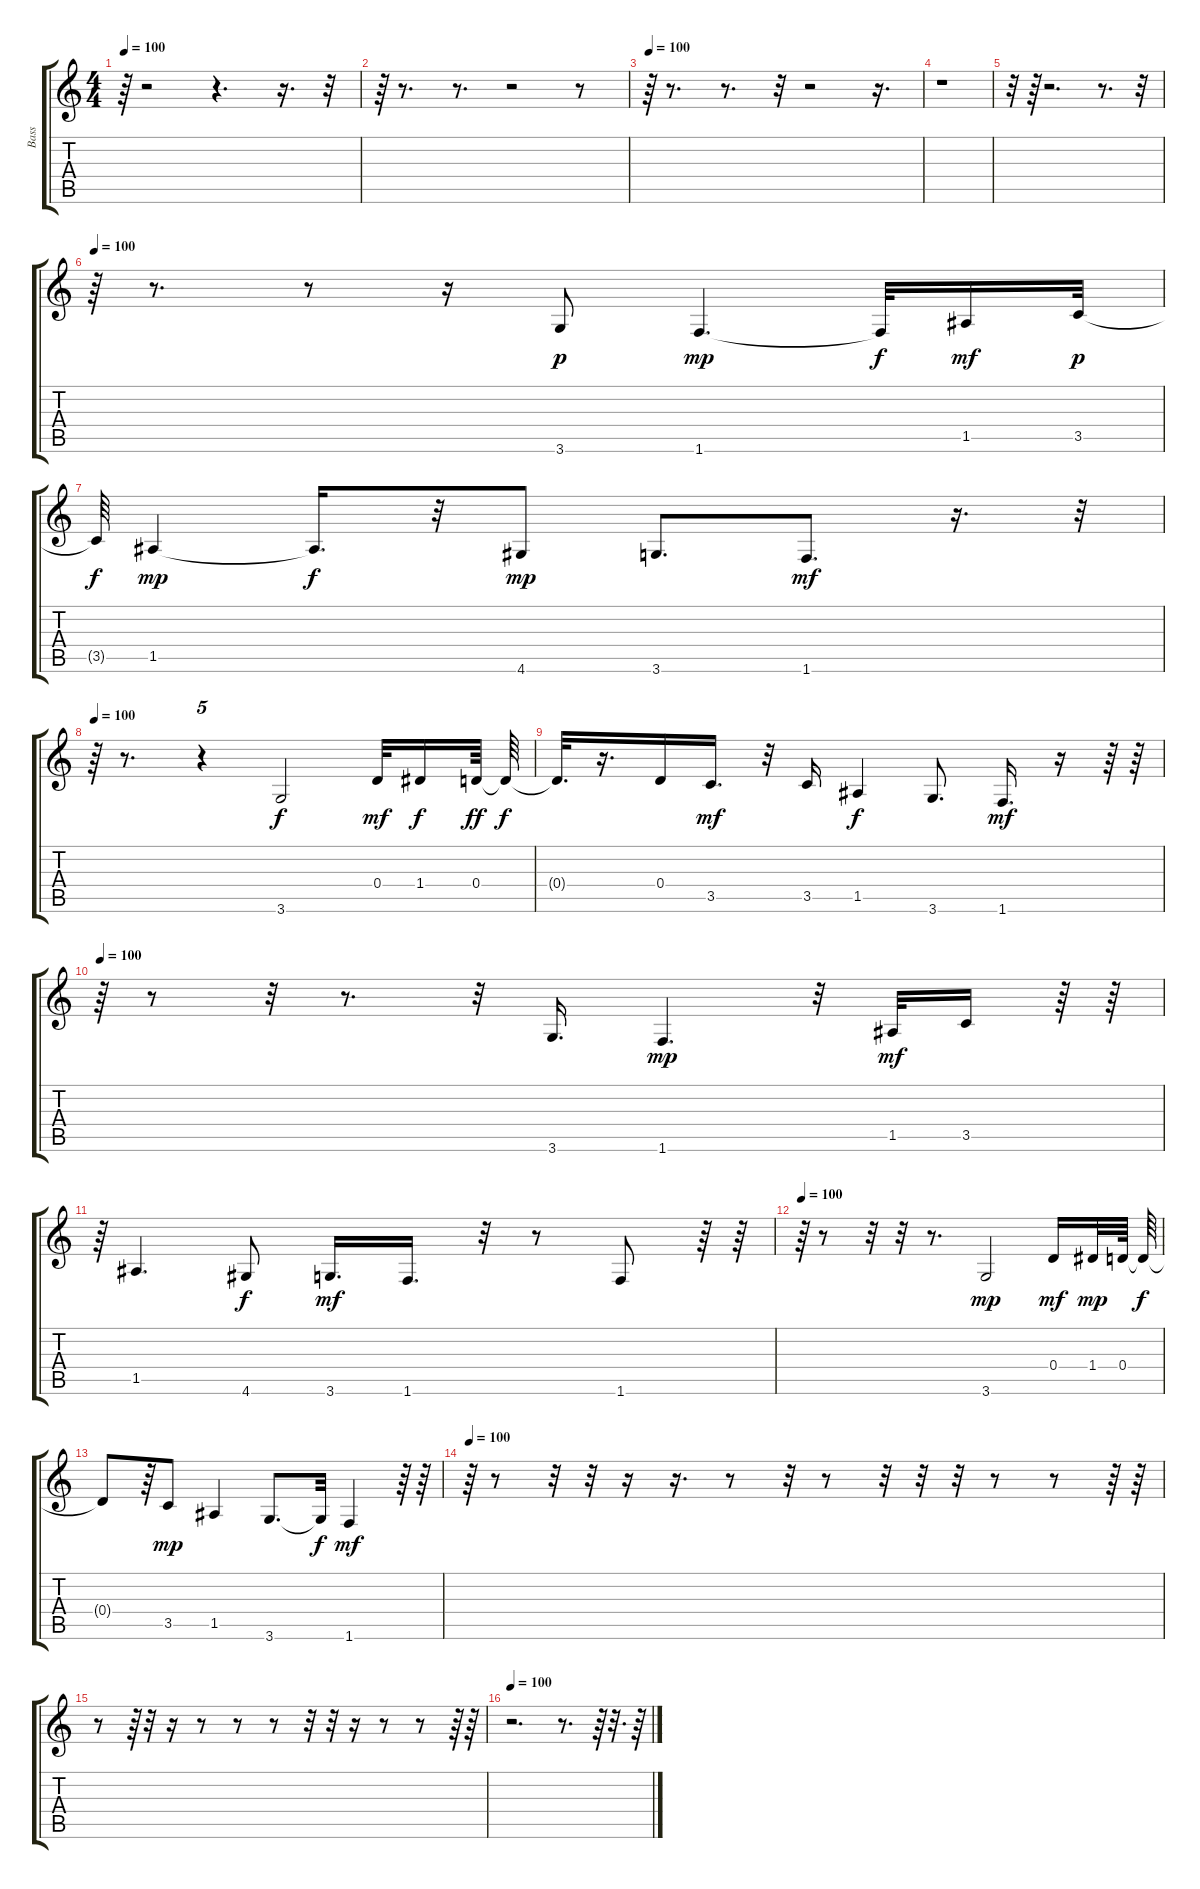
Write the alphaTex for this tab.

\track ("Bass" "Bass") {instrument fretlessbass}
\staff {score tabs}
\tuning (E4 B3 G3 D3 A2 E2) {hide}
\ts (4 4)
\tempo 100
\clef g2
\ks c
r.64{dy f} r.2 r.4{d} r.16{d} r.32 |
r.64 r.8{d} r.8{d} r.2 r.8 |
\tempo 100
r.64 r.8{d} r.8{d} r.32 r.2 r.16{d} |
r.1 |
r.32 r.64 r.2{d} r.8{d} r.32 |
\tempo 100
r.64 r.8{d} r.8 r.16 3.6.8{dy p} 1.6.4{d dy mp} 1.6{t}.32{dy f} 1.5.16{dy mf} 3.5.32{dy p} |
3.5{t}.64{dy f} 1.5.4{dy mp} 1.5{t}.16{d dy f} r.32 4.6.8{dy mp} 3.6.8{d} 1.6.8{d dy mf} r.16{d} r.32 |
\tempo 100
r.64 r.8{d} r.4{tu (5 4)} 3.6.2{dy f} 0.4.32{dy mf} 1.4.16{dy f} 0.4.64{dy ff} 0.4{t}.64{dy f} |
0.4{t}.32{d} r.16{d} 0.4.16 3.5.16{d dy mf} r.32 3.5.16 1.5.4{dy f} 3.6.8{d} 1.6.16{d dy mf} r.16 r.64 r.64 |
\tempo 100
r.64 r.8 r.32 r.8{d} r.32 3.6.16{d} 1.6.4{d dy mp} r.32 1.5.32{dy mf} 3.5.16 r.64 r.64 |
r.64 1.5.4{d} 4.6.8{dy f} 3.6.16{d dy mf} 1.6.16{d} r.32 r.8 1.6.8 r.64 r.64 |
\tempo 100
r.64 r.8 r.32 r.32 r.8{d} 3.6.2{dy mp} 0.4.16{dy mf} 1.4.32{dy mp} 0.4.64 0.4{t}.64{dy f} |
0.4{t}.8 r.64 3.5.8{dy mp} 1.5.4 3.6.8{d} 3.6{t}.32{dy f} 1.6.4{dy mf} r.64 r.64 |
\tempo 100
r.64 r.8 r.32 r.32 r.16 r.16{d} r.8 r.32 r.8 r.32 r.32 r.32 r.8 r.8 r.64 r.64 |
r.8 r.64 r.32 r.16 r.8 r.8 r.8 r.32 r.32 r.16 r.8 r.8 r.64 r.64 |
\tempo 100
r.2{d} r.8{d} r.64 r.32{d} r.64
